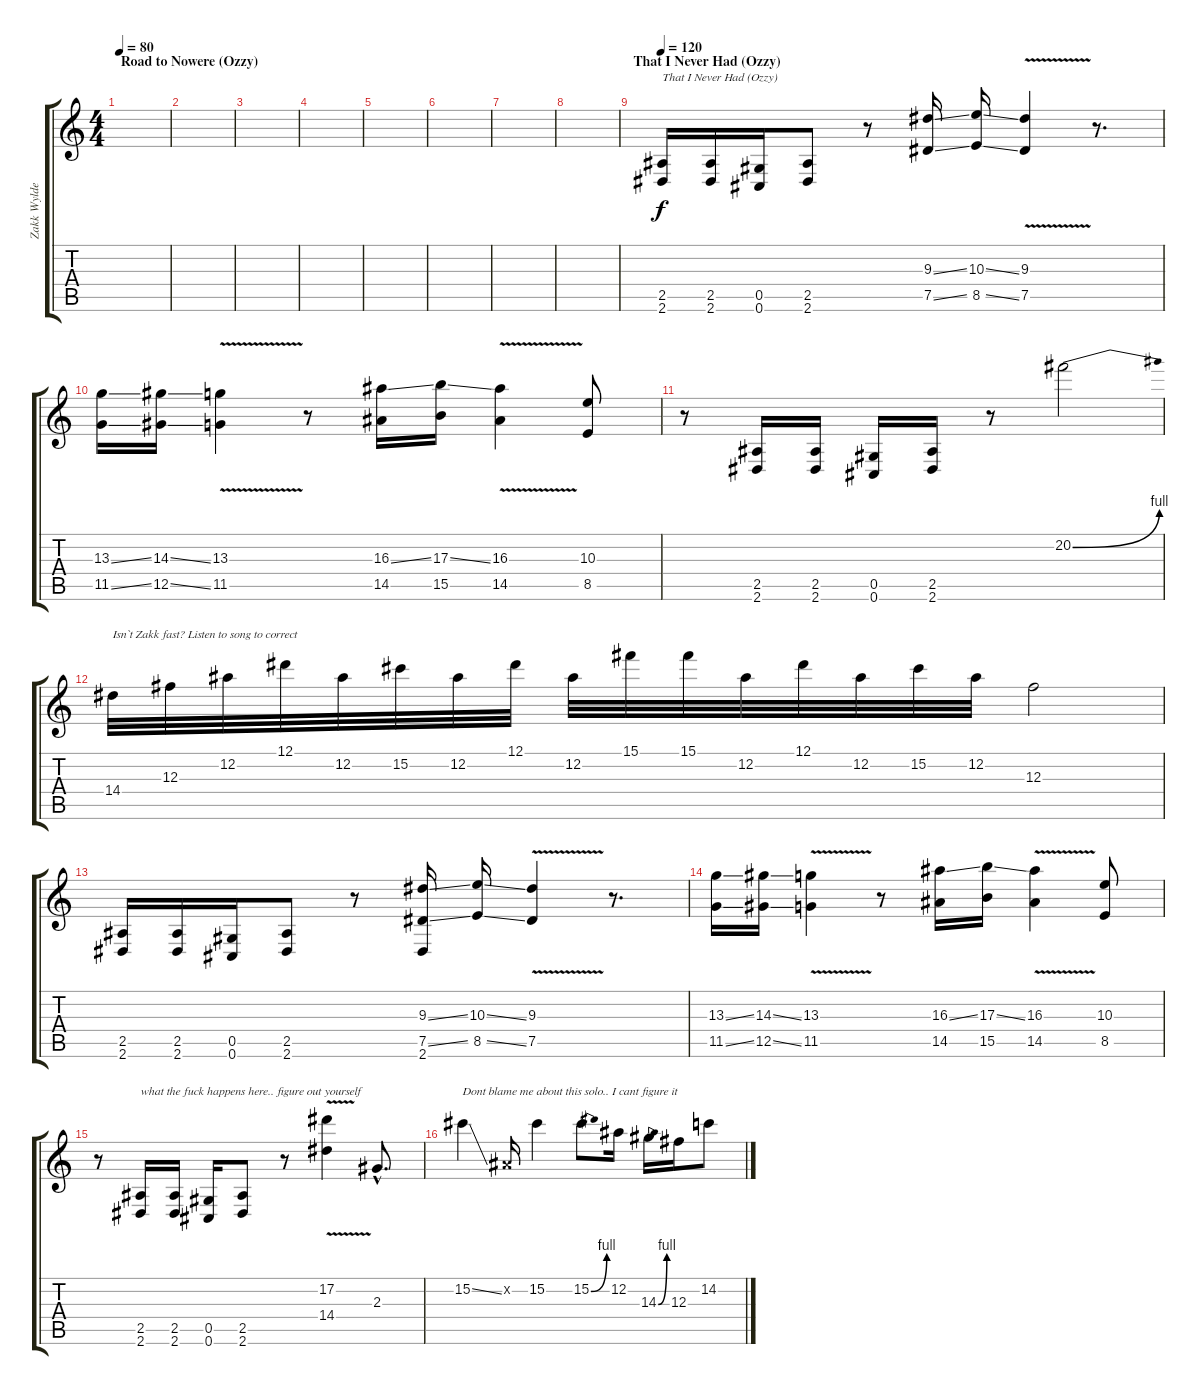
\track ("Zakk Wylde" "Zakk Wylde") {instrument overdrivenguitar}
\staff {score tabs}
\tuning (Eb4 Bb3 Gb3 Db3 Ab2 Db2) {hide}
\ts (4 4)
\section ("" "Road to Nowere (Ozzy)")
\tempo 80
\clef g2
\ks c
|
|
|
|
|
|
|
|
\section ("" "That I Never Had (Ozzy)")
\tempo 120
(2.5 2.6).16{txt "That I Never Had (Ozzy)"} (2.5 2.6).16 (0.5 0.6).16 (2.5 2.6).8 r.8 (9.3{ss} 7.5{ss}).16 (10.3{ss} 8.5{ss}).16 (9.3{v} 7.5{v}).4 r.8{d} |
(13.3{ss} 11.5{ss}).16 (14.3{ss} 12.5{ss}).16 (13.3{v} 11.5{v}).4 r.8 (16.3{ss} 14.5).16 (17.3{ss} 15.5).16 (16.3{v} 14.5{v}).4 (10.3 8.5).8 |
r.8 (2.5 2.6).16 (2.5 2.6).16 (0.5 0.6).16 (2.5 2.6).16 r.8 20.2{be (bend 0 0 60 4)}.2 |
14.4.32{txt "Isn`t Zakk fast? Listen to song to correct"} 12.3.32 12.2.32 12.1.32 12.2.32 15.2.32 12.2.32 12.1.32 12.2.32 15.1.32 15.1.32 12.2.32 12.1.32 12.2.32 15.2.32 12.2.32 12.3.2 |
(2.5 2.6).16 (2.5 2.6).16 (0.5 0.6).16 (2.5 2.6).8 r.8 (9.3{ss} 7.5{ss} 2.6).16 (10.3{ss} 8.5{ss}).16 (9.3{v} 7.5{v}).4 r.8{d} |
(13.3{ss} 11.5{ss}).16 (14.3{ss} 12.5{ss}).16 (13.3{v} 11.5{v}).4 r.8 (16.3{ss} 14.5).16 (17.3{ss} 15.5).16 (16.3{v} 14.5{v}).4 (10.3 8.5).8 |
r.8 (2.5 2.6).16{txt "what the fuck happens here.. figure out yourself"} (2.5 2.6).16 (0.5 0.6).16 (2.5 2.6).8 r.8 (17.2{v} 14.4{v}).4 2.3{hac}.8{d} |
15.2{ss}.4{txt "Dont blame me about this solo.. I cant figure it"} 0.2{x}.16 15.2.4 15.2{be (bend 0 0 60 4)}.8 12.2.16 14.3{be (bend 0 0 60 4)}.16 12.3.16 14.2.8
